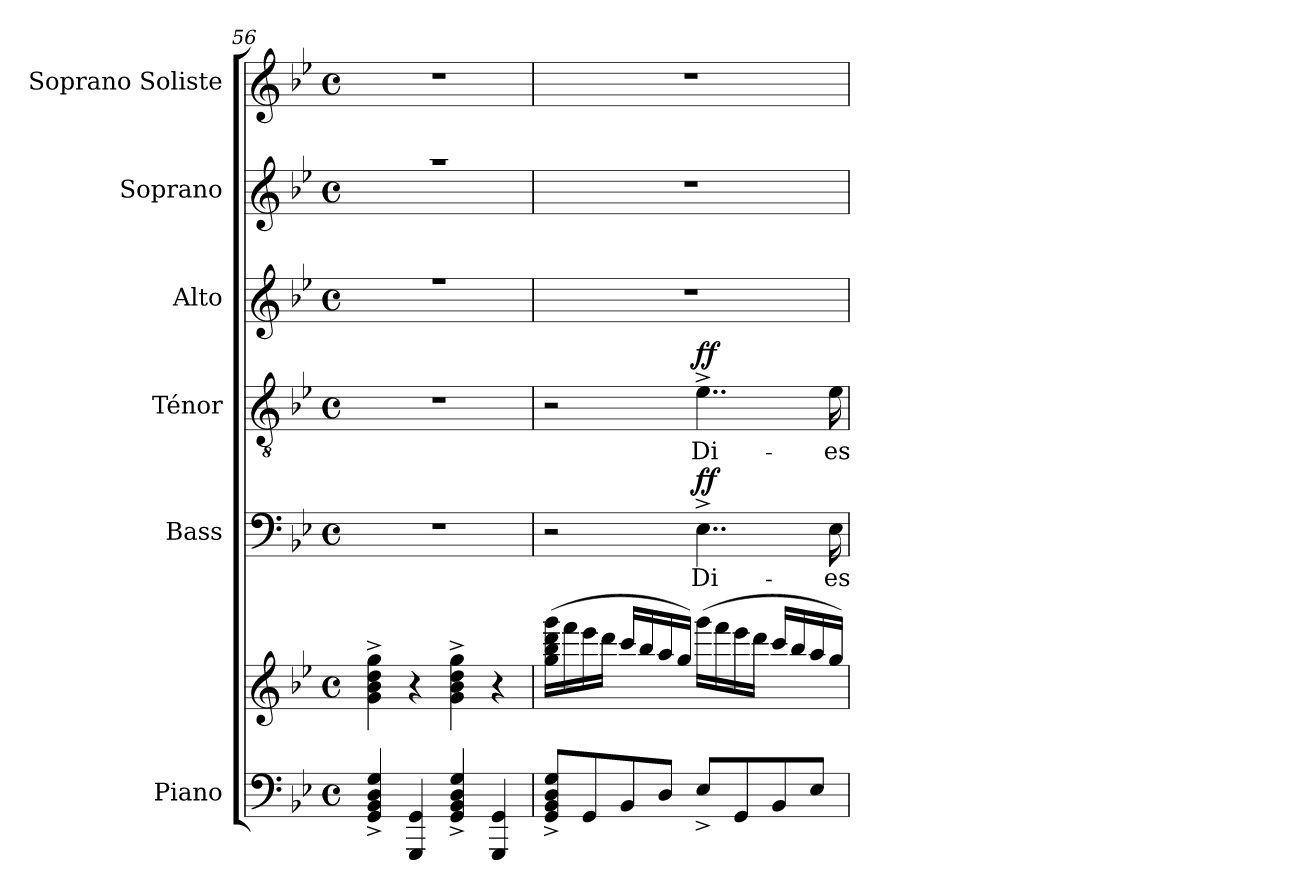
**kern	**kern	**kern	**text	**dynam	**kern	**text	**dynam	**kern	**kern	**kern
*part6	*part6	*part5	*part5	*part5	*part4	*part4	*part4	*part3	*part2	*part1
*staff7	*staff6	*staff5	*staff5	*staff5	*staff4	*staff4	*staff4	*staff3	*staff2	*staff1
*I"Piano	*	*I"Bass	*	*	*I"Ténor	*	*	*I"Alto	*I"Soprano	*I"Soprano Soliste
*I'Pno.	*	*I'B.	*	*	*I'T.	*	*	*I'A.	*I'S.	*
!!LO:LB:g=z
*clefF4	*clefG2	*clefF4	*	*	*clefGv2	*	*	*clefG2	*clefG2	*clefG2
*	*	*	*	*	*	*	*	*	*ITrd2c3	*
*k[b-e-]	*k[b-e-]	*k[b-e-]	*	*	*k[b-e-]	*	*	*k[b-e-]	*k[f#]	*k[b-e-]
*M4/4	*M4/4	*M4/4	*	*	*M4/4	*	*	*M4/4	*M4/4	*M4/4
*met(c)	*met(c)	*met(c)	*	*	*met(c)	*	*	*met(c)	*met(c)	*met(c)
=56	=56	=56	=56	=56	=56	=56	=56	=56	=56	=56
*	*	*	*	*	*	*	*	*^	*^	*
4GG/^ 4BB-/^ 4D/^ 4G/^	4g\^ 4b-\^ 4dd\^ 4gg\^	1r	.	.	1r	.	.	1r	1b-yy	1r	1b-Xiyy	1r
4GGG/ 4GG/	4r	.	.	.	.	.	.	.	.	.	.	.
4GG/^ 4BB-/^ 4D/^ 4G/^	4g\^ 4b-\^ 4dd\^ 4gg\^	.	.	.	.	.	.	.	.	.	.	.
4GGG/ 4GG/	4r	.	.	.	.	.	.	.	.	.	.	.
*	*	*	*	*	*	*	*	*v	*v	*	*	*
*	*	*	*	*	*	*	*	*	*v	*v	*
=57	=57	=57	=57	=57	=57	=57	=57	=57	=57	=57
8GG/^ 8BB-/^ 8D/^ 8G/^L	(16gg\ 16bb-\ 16ddd\ 16ggg\LL	2r	.	.	2r	.	.	1r	1r	1r
.	16fff\	.	.	.	.	.	.	.	.	.
8GG/	16eee-\	.	.	.	.	.	.	.	.	.
.	16ddd\JJ	.	.	.	.	.	.	.	.	.
8BB-/	16ccc/LL	.	.	.	.	.	.	.	.	.
.	16bb-/	.	.	.	.	.	.	.	.	.
8D/J	16aa/	.	.	.	.	.	.	.	.	.
.	16gg/JJ)	.	.	.	.	.	.	.	.	.
!	!	!	!	!LO:DY:a	!	!	!LO:DY:a	!	!	!
8E-^/L	(16ggg\LL	4..E-^\	Di-	ff	4..e-^\	Di-	ff	.	.	.
.	16fff\	.	.	.	.	.	.	.	.	.
8GG/	16eee-\	.	.	.	.	.	.	.	.	.
.	16ddd\JJ	.	.	.	.	.	.	.	.	.
8BB-/	16ccc/LL	.	.	.	.	.	.	.	.	.
.	16bb-/	.	.	.	.	.	.	.	.	.
8E-/J	16aa/	.	.	.	.	.	.	.	.	.
.	16gg/JJ)	16E-\	-es	.	16e-\	-es	.	.	.	.
=	=	=	=	=	=	=	=	=	=	=
*-	*-	*-	*-	*-	*-	*-	*-	*-	*-	*-
